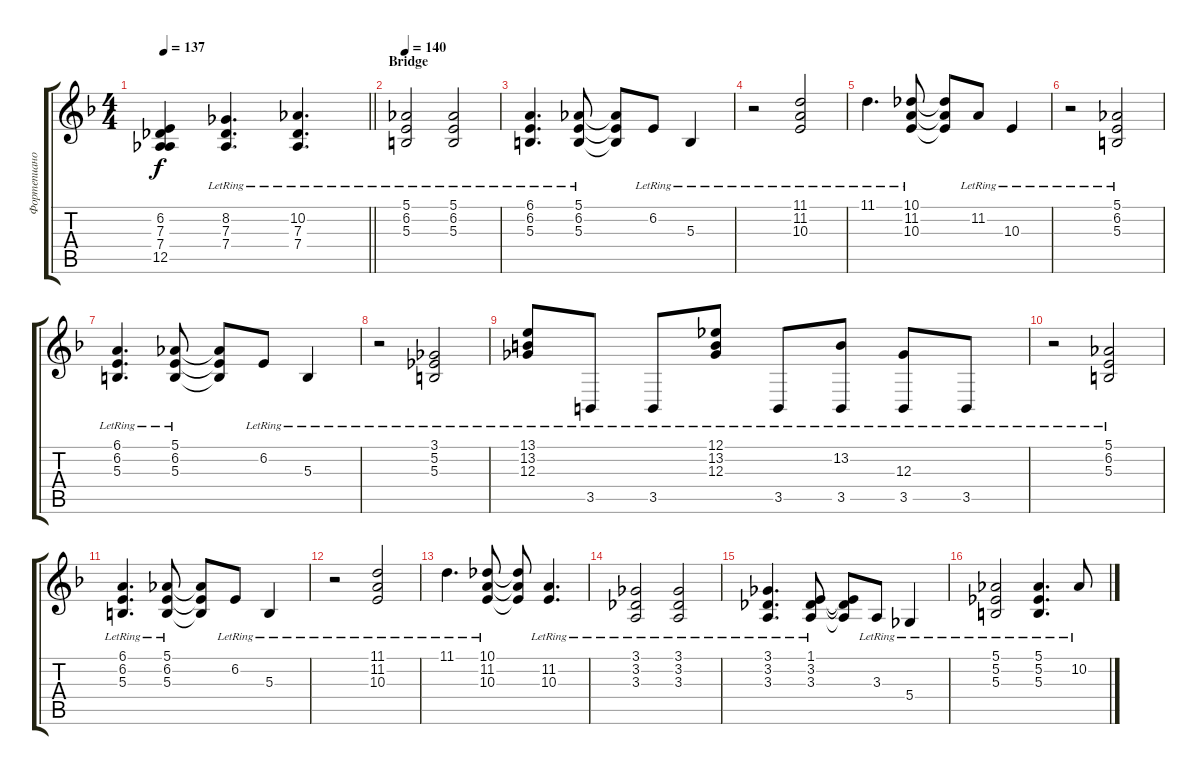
\track ("Фортепиано" "Фортепиано") {instrument electricgrandpiano}
\staff {score tabs}
\tuning (Eb4 Bb3 Gb3 Db3 Ab2 Eb2) {hide}
\ts (4 4)
\tempo 137
\clef g2
\barLineRight lightlight
\ks dminor
(6.2{t} 7.3{t} 7.4{t} 12.5).4{dy f} (8.2{lr} 7.3{lr} 7.4{lr}).4{d} (10.2{lr} 7.3{lr} 7.4{lr}).4{d} |
\section ("" "Bridge")
\tempo 140
(5.1{lr} 6.2{lr} 5.3{lr}).2 (5.1{lr} 6.2{lr} 5.3{lr}).2 |
(6.1{lr} 6.2{lr} 5.3{lr}).4{d} (5.1{lr} 6.2{lr} 5.3{lr}).8 (5.1{t} 6.2{t} 5.3{t}).8 6.2{lr}.8 5.3{lr}.4 |
r.2 (11.1{lr} 11.2{lr} 10.3{lr}).2 |
11.1{lr}.4{d} (10.1{lr} 11.2{lr} 10.3).8 (10.1{t} 11.2{t} 10.3{t}).8 11.2{lr}.8 10.3{lr}.4 |
r.2 (5.1{lr} 6.2{lr} 5.3{lr}).2 |
(6.1{lr} 6.2{lr} 5.3{lr}).4{d} (5.1{lr} 6.2{lr} 5.3{lr}).8 (5.1{t} 6.2{t} 5.3{t}).8 6.2{lr}.8 5.3{lr}.4 |
r.2 (3.1{lr} 5.2{lr} 5.3{lr}).2 |
(13.1{lr} 13.2{lr} 12.3{lr}).8 3.5{lr}.8 3.5{lr}.8 (12.1{lr} 13.2{lr} 12.3{lr}).8 3.5{lr}.8 (13.2{lr} 3.5).8 (12.3{lr} 3.5).8 3.5{lr}.8 |
r.2 (5.1{lr} 6.2{lr} 5.3{lr}).2 |
(6.1{lr} 6.2{lr} 5.3{lr}).4{d} (5.1{lr} 6.2{lr} 5.3{lr}).8 (5.1{t} 6.2{t} 5.3{t}).8 6.2{lr}.8 5.3{lr}.4 |
r.2 (11.1{lr} 11.2{lr} 10.3{lr}).2 |
11.1{lr}.4{d} (10.1{lr} 11.2{lr} 10.3).8 (10.1{t} 11.2{t} 10.3{t}).8 (11.2{lr} 10.3).4{d} |
(3.1{lr} 3.2 3.3{lr}).2 (3.1{lr} 3.2 3.3{lr}).2 |
(3.1{lr} 3.2 3.3{lr}).4{d} (1.1{lr} 3.2 3.3{lr}).8 (1.1{t} 3.2{t} 3.3{t}).8 3.3{lr}.8 5.4{lr}.4 |
(5.1{lr} 5.2{lr} 5.3{lr}).2 (5.1{lr} 5.2{lr} 5.3{lr}).4{d} 10.2{lr}.8
